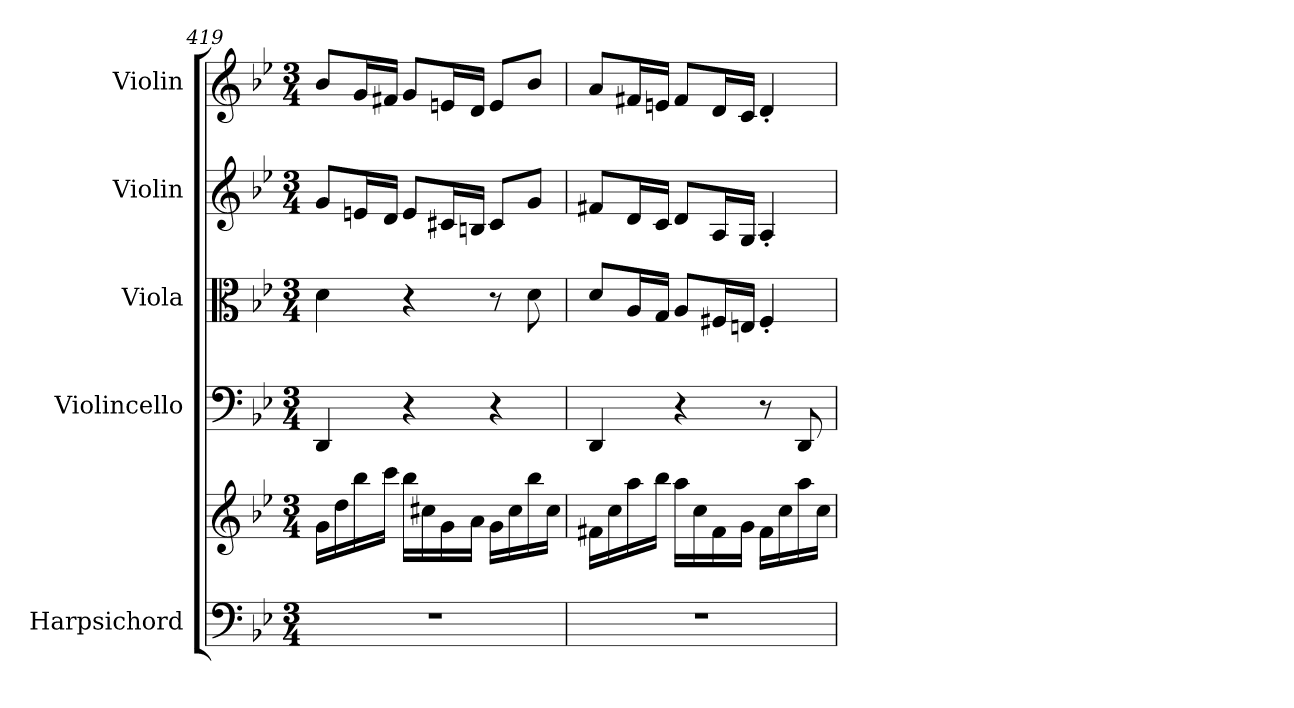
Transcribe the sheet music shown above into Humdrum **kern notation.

**kern	**kern	**kern	**kern	**kern	**kern
*part5	*part5	*part4	*part3	*part2	*part1
*staff6	*staff5	*staff4	*staff3	*staff2	*staff1
*I"Harpsichord	*	*I"Violincello	*I"Viola	*I"Violin	*I"Violin
*I'Hpschd	*	*I'Vc	*I'Vla	*I'Vln	*I'Vln
*clefF4	*clefG2	*clefF4	*clefC3	*clefG2	*clefG2
*k[b-e-]	*k[b-e-]	*k[b-e-]	*k[b-e-]	*k[b-e-]	*k[b-e-]
*M3/4	*M3/4	*M3/4	*M3/4	*M3/4	*M3/4
=419	=419	=419	=419	=419	=419
2.r	16g\LL	4DD/	4d\	8g/L	8b-/L
.	16dd\	.	.	.	.
.	16bb-\	.	.	16en/L	16g/L
.	16ccc\JJ	.	.	16d/JJ	16f#X/JJ
.	16bb-\LL	4r	4r	8e/L	8g/L
.	16cc#X\	.	.	.	.
.	16g\	.	.	16c#X/L	16en/L
.	16a\JJ	.	.	16Bn/JJ	16d/JJ
.	16g\LL	4r	8r	8c#/L	8e/L
.	16cc#\	.	.	.	.
.	16bb-\	.	8d\	8g/J	8b-/J
.	16cc#\JJ	.	.	.	.
=420	=420	=420	=420	=420	=420
2.r	16f#X\LL	4DD/	8d/L	8f#X/L	8a/L
.	16cc\	.	.	.	.
.	16aa\	.	16A/L	16d/L	16f#X/L
.	16bb-\JJ	.	16G/JJ	16c/JJ	16en/JJ
.	16aa\LL	4r	8A/L	8d/L	8f#/L
.	16cc\	.	.	.	.
.	16f#\	.	16F#X/L	16A/L	16d/L
.	16g\JJ	.	16En/JJ	16G/JJ	16c/JJ
.	16f#\LL	8r	4F#'/	4A'/	4d'/
.	16cc\	.	.	.	.
.	16aa\	8DD/	.	.	.
.	16cc\JJ	.	.	.	.
=	=	=	=	=	=
*-	*-	*-	*-	*-	*-
